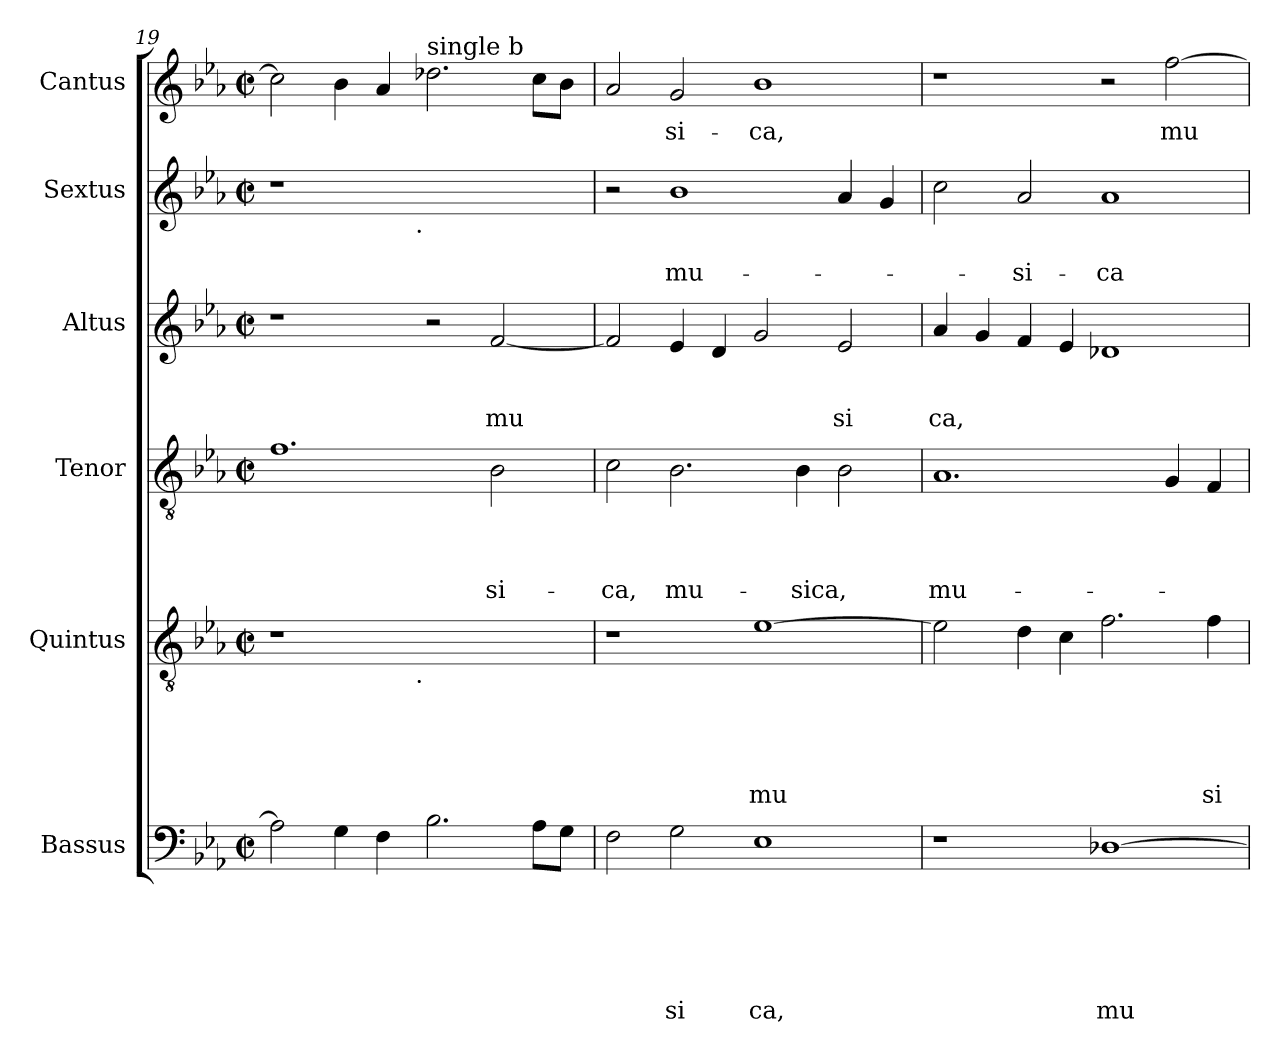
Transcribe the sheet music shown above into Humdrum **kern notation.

**kern	**text	**text	**text	**text	**text	**text	**kern	**text	**text	**text	**text	**text	**kern	**text	**text	**text	**text	**kern	**text	**text	**text	**kern	**text	**text	**kern	**text
*part6	*part6	*part6	*part6	*part6	*part6	*part6	*part5	*part5	*part5	*part5	*part5	*part5	*part4	*part4	*part4	*part4	*part4	*part3	*part3	*part3	*part3	*part2	*part2	*part2	*part1	*part1
*staff6	*staff6	*staff6	*staff6	*staff6	*staff6	*staff6	*staff5	*staff5	*staff5	*staff5	*staff5	*staff5	*staff4	*staff4	*staff4	*staff4	*staff4	*staff3	*staff3	*staff3	*staff3	*staff2	*staff2	*staff2	*staff1	*staff1
*I"Bassus	*	*	*	*	*	*	*I"Quintus	*	*	*	*	*	*I"Tenor	*	*	*	*	*I"Altus	*	*	*	*I"Sextus	*	*	*I"Cantus	*
*clefF4	*	*	*	*	*	*	*clefGv2	*	*	*	*	*	*clefGv2	*	*	*	*	*clefG2	*	*	*	*clefG2	*	*	*clefG2	*
*k[b-e-a-]	*	*	*	*	*	*	*k[b-e-a-]	*	*	*	*	*	*k[b-e-a-]	*	*	*	*	*k[b-e-a-]	*	*	*	*k[b-e-a-]	*	*	*k[b-e-a-]	*
*E-:	*	*	*	*	*	*	*E-:	*	*	*	*	*	*E-:	*	*	*	*	*E-:	*	*	*	*E-:	*	*	*E-:	*
*M2/2	*	*	*	*	*	*	*M2/2	*	*	*	*	*	*M2/2	*	*	*	*	*M2/2	*	*	*	*M2/2	*	*	*M2/2	*
*met(c|)	*	*	*	*	*	*	*met(c|)	*	*	*	*	*	*met(c|)	*	*	*	*	*met(c|)	*	*	*	*met(c|)	*	*	*met(c|)	*
=19	=19	=19	=19	=19	=19	=19	=19	=19	=19	=19	=19	=19	=19	=19	=19	=19	=19	=19	=19	=19	=19	=19	=19	=19	=19	=19
*	*	*	*	*	*	*	*^	*	*	*	*	*	*	*	*	*	*	*	*	*	*	*^	*	*	*	*
2A-\]	.	.	.	.	.	.	1r	2ryy	.	.	.	.	.	1.f	.	.	.	.	1r	.	.	.	1r	2ryy	.	.	2cc\]	.
4G\	.	.	.	.	.	.	.	4...ryy	.	.	.	.	.	.	.	.	.	.	.	.	.	.	.	4...ryy	.	.	4b-\	.
4F\	.	.	.	.	.	.	.	.	.	.	.	.	.	.	.	.	.	.	.	.	.	.	.	.	.	.	4a-/	.
!	!	!	!	!	!	!	!	!	!	!	!	!	!	!	!	!	!	!	!	!	!	!	!	!LO:TX:b:t=.	!	!	!	!
!	!	!	!	!	!	!	!	!LO:TX:b:t=.	!	!	!	!	!	!	!	!	!	!	!	!	!	!	!	!	!	!	!	!
.	.	.	.	.	.	.	.	1ryy	.	.	.	.	.	.	.	.	.	.	.	.	.	.	.	1ryy	.	.	.	.
!	!	!	!	!	!	!	!	!	!	!	!	!	!	!	!	!	!	!	!	!	!	!	!	!	!	!	!LO:TX:a:t=single b	!
2.B-\	.	.	.	.	.	.	1ryy	.	.	.	.	.	.	.	.	.	.	.	2r	.	.	.	1ryy	.	.	.	2.dd-\	.
!	!	!	!	!	!	!	!	!	!	!	!	!	!	!	!	!	!	!LO:LY:b	!	!	!	!LO:LY:b	!	!	!	!	!	!
.	.	.	.	.	.	.	.	.	.	.	.	.	.	2B-\	.	.	.	-si-	[<2f/	.	.	mu	.	.	.	.	.	.
8A-\L	.	.	.	.	.	.	.	.	.	.	.	.	.	.	.	.	.	.	.	.	.	.	.	.	.	.	8cc\L	.
8G\J	.	.	.	.	.	.	.	.	.	.	.	.	.	.	.	.	.	.	.	.	.	.	.	.	.	.	8b-\J	.
.	.	.	.	.	.	.	.	32ryy	.	.	.	.	.	.	.	.	.	.	.	.	.	.	.	32ryy	.	.	.	.
=20	=20	=20	=20	=20	=20	=20	=20	=20	=20	=20	=20	=20	=20	=20	=20	=20	=20	=20	=20	=20	=20	=20	=20	=20	=20	=20	=20	=20
!	!	!	!	!	!	!	!	!	!	!	!	!	!	!	!	!	!	!LO:LY:b	!	!	!	!	!	!	!	!	!	!
*	*	*	*	*	*	*	*v	*v	*	*	*	*	*	*	*	*	*	*	*	*	*	*	*v	*v	*	*	*	*
2F\	.	.	.	.	.	.	1r	.	.	.	.	.	2c\	.	.	.	-ca,	2f/]	.	.	.	2r	.	.	2a-/	.
!	!	!	!	!	!	!LO:LY:b	!	!	!	!	!	!	!	!	!	!	!LO:LY:b	!	!	!	!	!	!	!LO:LY:b	!	!LO:LY:b
2G\	.	.	.	.	.	si	.	.	.	.	.	.	2.B-\	.	.	.	mu-	4e-/	.	.	.	1b-	.	mu-	2g/	-si-
.	.	.	.	.	.	.	.	.	.	.	.	.	.	.	.	.	.	4d/	.	.	.	.	.	.	.	.
!	!	!	!	!	!	!LO:LY:b	!	!	!	!	!	!LO:LY:b	!	!	!	!	!	!	!	!	!	!	!	!	!	!LO:LY:b
1E-	.	.	.	.	.	ca,	[>1e-	.	.	.	.	mu	.	.	.	.	.	2g/	.	.	.	.	.	.	1b-	-ca,
!	!	!	!	!	!	!	!	!	!	!	!	!	!	!	!	!	!LO:LY:b	!	!	!	!	!	!	!	!	!
.	.	.	.	.	.	.	.	.	.	.	.	.	4B-\	.	.	.	-sica,	.	.	.	.	.	.	.	.	.
!	!	!	!	!	!	!	!	!	!	!	!	!	!	!	!	!	!	!	!	!	!LO:LY:b	!	!	!	!	!
.	.	.	.	.	.	.	.	.	.	.	.	.	2B-\	.	.	.	.	2e-/	.	.	si	4a-/	.	.	.	.
.	.	.	.	.	.	.	.	.	.	.	.	.	.	.	.	.	.	.	.	.	.	4g/	.	.	.	.
=21	=21	=21	=21	=21	=21	=21	=21	=21	=21	=21	=21	=21	=21	=21	=21	=21	=21	=21	=21	=21	=21	=21	=21	=21	=21	=21
!	!	!	!	!	!	!	!	!	!	!	!	!	!	!	!	!	!LO:LY:b	!	!	!	!LO:LY:b	!	!	!	!	!
1r	.	.	.	.	.	.	2e-\]	.	.	.	.	.	1.A-	.	.	.	mu-	4a-/	.	.	ca,	2cc\	.	.	1r	.
.	.	.	.	.	.	.	.	.	.	.	.	.	.	.	.	.	.	4g/	.	.	.	.	.	.	.	.
!	!	!	!	!	!	!	!	!	!	!	!	!	!	!	!	!	!	!	!	!	!	!	!	!LO:LY:b	!	!
.	.	.	.	.	.	.	4d\	.	.	.	.	.	.	.	.	.	.	4f/	.	.	.	2a-/	.	-si-	.	.
.	.	.	.	.	.	.	4c\	.	.	.	.	.	.	.	.	.	.	4e-/	.	.	.	.	.	.	.	.
!	!	!	!	!	!	!LO:LY:b	!	!	!	!	!	!	!	!	!	!	!	!	!	!	!	!	!	!LO:LY:b	!	!
[<1D-X	.	.	.	.	.	mu	2.f\	.	.	.	.	.	.	.	.	.	.	1d-X	.	.	.	1a-	.	-ca	2r	.
!	!	!	!	!	!	!	!	!	!	!	!	!	!	!	!	!	!	!	!	!	!	!	!	!	!	!LO:LY:b
.	.	.	.	.	.	.	.	.	.	.	.	.	4G/	.	.	.	.	.	.	.	.	.	.	.	[<2ff\	mu-
!	!	!	!	!	!	!	!	!	!	!	!	!LO:LY:b	!	!	!	!	!	!	!	!	!	!	!	!	!	!
.	.	.	.	.	.	.	4f\	.	.	.	.	si	4F/	.	.	.	.	.	.	.	.	.	.	.	.	.
=	=	=	=	=	=	=	=	=	=	=	=	=	=	=	=	=	=	=	=	=	=	=	=	=	=	=
*-	*-	*-	*-	*-	*-	*-	*-	*-	*-	*-	*-	*-	*-	*-	*-	*-	*-	*-	*-	*-	*-	*-	*-	*-	*-	*-
